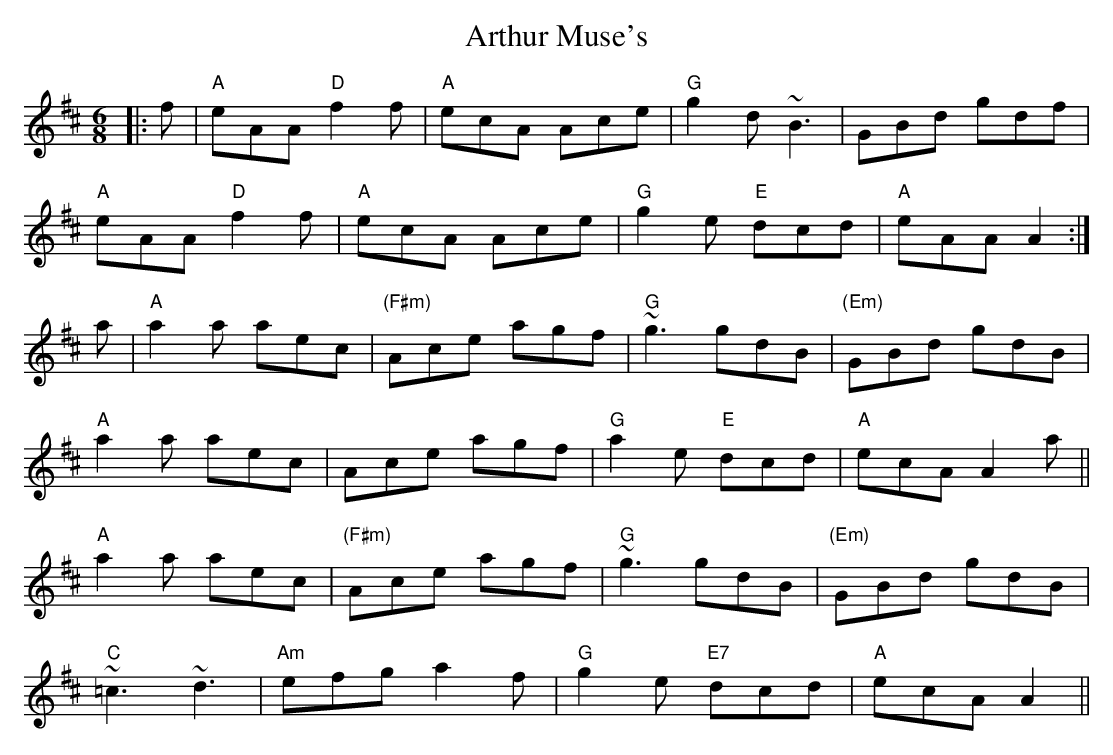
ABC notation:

X:1
T: Arthur Muse's
M: 6/8
L: 1/8
K: A Mix
|:f|\
"A"eAA "D"f2f|"A"ecA Ace|"G"g2d ~B3|GBd gdf|
"A"eAA "D"f2f|"A"ecA Ace|"G"g2e "E"dcd|"A"eAA A2:|
a|\
"A"a2a aec|"(F#m)"Ace agf|"G"~g3 gdB|"(Em)"GBd gdB|
"A"a2a aec|Ace agf|"G"a2e "E"dcd|"A"ecA A2a||
"A"a2a aec|"(F#m)"Ace agf|"G"~g3 gdB|"(Em)"GBd gdB|
"C"~=c3 ~d3|"Am"efg a2f|"G"g2e "E7"dcd|"A"ecA A2||
